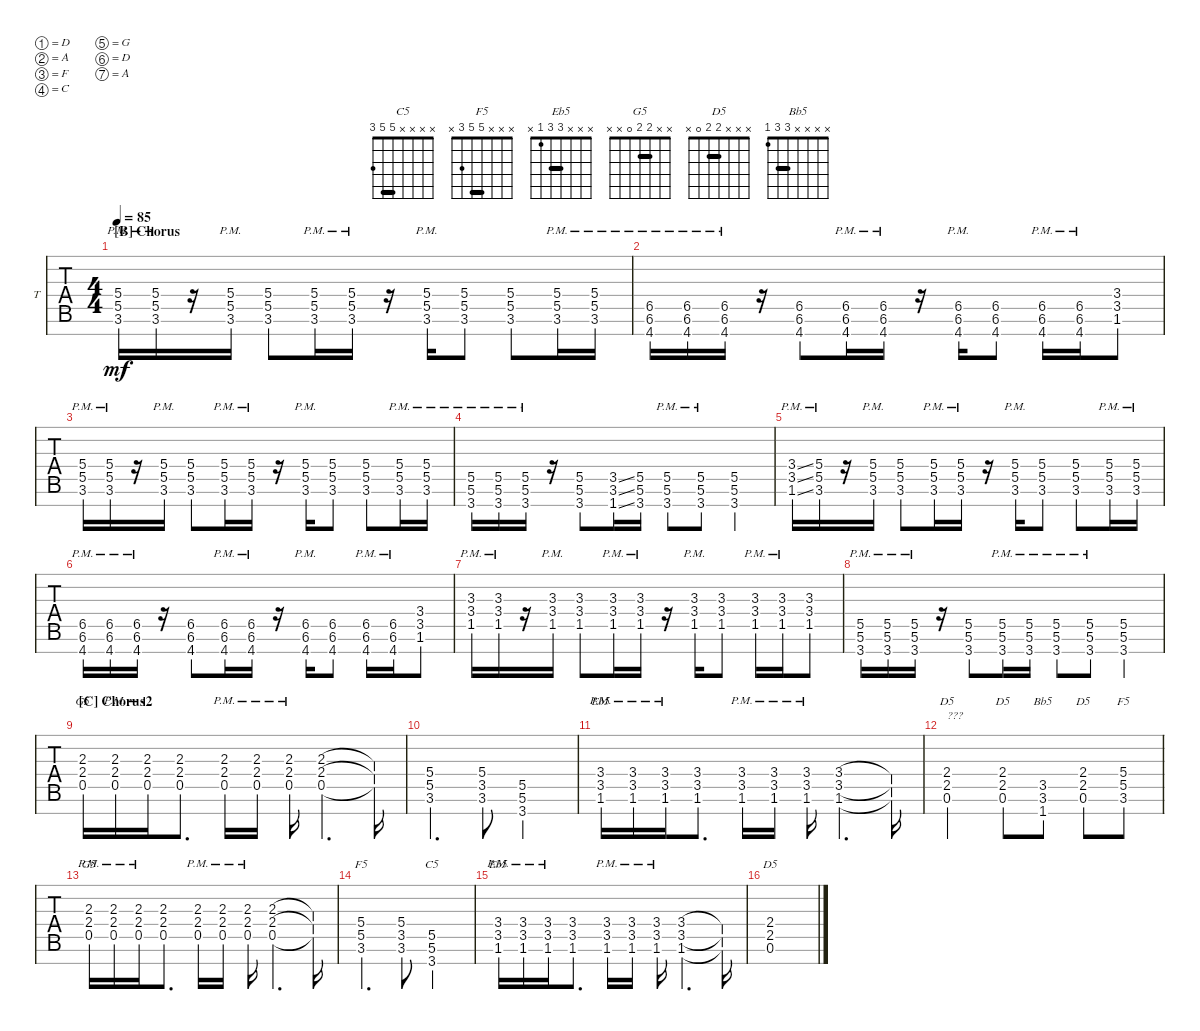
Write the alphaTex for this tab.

\defaultSystemsLayout 4
\bracketExtendMode groupsimilarinstruments
\firstSystemTrackNameOrientation horizontal
\otherSystemsTrackNameOrientation horizontal
\track ("Guitar-Timo" "T") {solo instrument overdrivenguitar}
\staff {tabs}
\tuning (D4 A3 F3 C3 G2 D2 A1)
\chord ("C5" x x x x 5 5 3) {showfingering false barre 5}
\chord ("F5" x x x 5 5 3 x) {showfingering false barre 5}
\chord ("Eb5" x x x 3 3 1 x) {showfingering false barre 3}
\chord ("G5" x x 2 2 0 x x) {showfingering false barre 2}
\chord ("D5" x x x 2 2 0 x) {showfingering false barre 2}
\chord ("Bb5" x x x x 3 3 1) {showfingering false barre 3}
\ts (4 4)
\section ("B" "Chorus")
\tempo 85
\clef g2
\ks c
(3.6{pm} 5.5{pm} 5.4{pm}).16{dy mf} (3.6{pm} 5.5{pm} 5.4{pm}).16 r.16 (3.6{pm} 5.5{pm} 5.4{pm}).16 (3.6 5.5 5.4).8 (3.6{pm} 5.5{pm} 5.4{pm}).16 (3.6{pm} 5.5{pm} 5.4{pm}).16 r.16 (3.6{pm} 5.5{pm} 5.4{pm}).16 (3.6 5.5 5.4).8 (3.6 5.5 5.4).8 (3.6{pm} 5.5{pm} 5.4{pm}).16 (3.6{pm} 5.5{pm} 5.4{pm}).16 |
(4.7{pm} 6.6{pm} 6.5{pm}).16 (4.7{pm} 6.6{pm} 6.5{pm}).16 (4.7{pm} 6.6{pm} 6.5{pm}).16 r.16 (4.7 6.6 6.5).8 (4.7{pm} 6.6{pm} 6.5{pm}).16 (4.7{pm} 6.6{pm} 6.5{pm}).16 r.16 (4.7{pm} 6.6{pm} 6.5{pm}).16 (4.7 6.6 6.5).8 (4.7{pm} 6.6{pm} 6.5{pm}).16 (4.7{pm} 6.6{pm} 6.5{pm}).16 (1.6 3.5 3.4).8 |
(3.6{pm} 5.5{pm} 5.4{pm}).16 (3.6{pm} 5.5{pm} 5.4{pm}).16 r.16 (3.6{pm} 5.5{pm} 5.4{pm}).16 (3.6 5.5 5.4).8 (3.6{pm} 5.5{pm} 5.4{pm}).16 (3.6{pm} 5.5{pm} 5.4{pm}).16 r.16 (3.6{pm} 5.5{pm} 5.4{pm}).16 (3.6 5.5 5.4).8 (3.6 5.5 5.4).8 (3.6{pm} 5.5{pm} 5.4{pm}).16 (3.6{pm} 5.5{pm} 5.4{pm}).16 |
(3.7{pm} 5.6{pm} 5.5{pm}).16 (3.7{pm} 5.6{pm} 5.5{pm}).16 (3.7{pm} 5.6{pm} 5.5{pm}).16 r.16 (3.7 5.6 5.5).8 (1.7{ss} 3.6{ss} 3.5{ss}).16 (3.7 5.6 5.5).16 (3.7{pm} 5.6{pm} 5.5{pm}).8 (3.7{pm} 5.6{pm} 5.5{pm}).8 (3.7 5.6 5.5).4 |
(1.6{ss pm} 3.5{ss pm} 3.4{ss pm}).16 (3.6{pm} 5.5{pm} 5.4{pm}).16 r.16 (3.6{pm} 5.5{pm} 5.4{pm}).16 (3.6 5.5 5.4).8 (3.6{pm} 5.5{pm} 5.4{pm}).16 (3.6{pm} 5.5{pm} 5.4{pm}).16 r.16 (3.6{pm} 5.5{pm} 5.4{pm}).16 (3.6 5.5 5.4).8 (3.6 5.5 5.4).8 (3.6{pm} 5.5{pm} 5.4{pm}).16 (3.6{pm} 5.5{pm} 5.4{pm}).16 |
(4.7{pm} 6.6{pm} 6.5{pm}).16 (4.7{pm} 6.6{pm} 6.5{pm}).16 (4.7{pm} 6.6{pm} 6.5{pm}).16 r.16 (4.7 6.6 6.5).8 (4.7{pm} 6.6{pm} 6.5{pm}).16 (4.7{pm} 6.6{pm} 6.5{pm}).16 r.16 (4.7{pm} 6.6{pm} 6.5{pm}).16 (4.7 6.6 6.5).8 (4.7{pm} 6.6{pm} 6.5{pm}).16 (4.7{pm} 6.6{pm} 6.5{pm}).16 (1.6 3.5 3.4).8 |
(1.5{pm} 3.4{pm} 3.3{pm}).16 (1.5{pm} 3.4{pm} 3.3{pm}).16 r.16 (1.5{pm} 3.4{pm} 3.3{pm}).16 (1.5 3.4 3.3).8 (1.5{pm} 3.4{pm} 3.3{pm}).16 (1.5{pm} 3.4{pm} 3.3{pm}).16 r.16 (1.5{pm} 3.4{pm} 3.3{pm}).16 (1.5 3.4 3.3).8 (1.5{pm} 3.4{pm} 3.3{pm}).16 (1.5{pm} 3.4{pm} 3.3{pm}).16 (1.5 3.4 3.3).8 |
(3.7{pm} 5.6{pm} 5.5{pm}).16 (3.7{pm} 5.6{pm} 5.5{pm}).16 (3.7{pm} 5.6{pm} 5.5{pm}).16 r.16 (3.7 5.6 5.5).8 (3.7{pm} 5.6{pm} 5.5{pm}).16 (3.7{pm} 5.6{pm} 5.5{pm}).16 (3.7{pm} 5.6{pm} 5.5{pm}).8 (3.7{pm} 5.6{pm} 5.5{pm}).8 (3.7 5.6 5.5).4 |
\section ("C" "Chorus2")
(0.5 2.3 2.4).16{ch "G5"} (0.5{pm} 2.3 2.4).16 (0.5{pm} 2.4 2.3).16 (0.5 2.3 2.4).8{d} (0.5{pm} 2.4 2.3).16 (0.5{pm} 2.3 2.4).16 (0.5{pm} 2.4 2.3).16 (0.5 2.4 2.3).4{d} (0.5{t} 2.3{t} 2.4{t}).16 |
(3.6 5.5 5.4).4{d} (3.6 3.5 5.4).8 (3.7 5.6 5.5).2 |
(3.5{pm} 3.4{pm} 1.6).16{ch "Eb5"} (3.5{pm} 3.4{pm} 1.6).16 (3.5{pm} 3.4{pm} 1.6).16 (3.5 3.4 1.6).8{d} (3.5{pm} 3.4{pm} 1.6).16 (3.5{pm} 3.4{pm} 1.6).16 (3.5{pm} 3.4{pm} 1.6).16 (3.5 3.4 1.6).4{d} (3.5{t} 3.4{t} 1.6{t}).16 |
(0.6 2.5 2.4).2{ch "D5" txt "???"} (0.6 2.5 2.4).8{ch "D5"} (3.6 3.5 1.7).8{ch "Bb5"} (0.6 2.5 2.4).8{ch "D5"} (3.6 5.5 5.4).8{ch "F5"} |
(0.5{pm} 2.3{pm} 2.4{pm}).16{ch "G5"} (0.5{pm} 2.3{pm} 2.4{pm}).16 (0.5{pm} 2.3{pm} 2.4{pm}).16 (0.5 2.3 2.4).8{d} (0.5{pm} 2.3{pm} 2.4{pm}).16 (0.5{pm} 2.3{pm} 2.4{pm}).16 (0.5{pm} 2.3{pm} 2.4{pm}).16 (0.5 2.3 2.4).4{d} (0.5{t} 2.3{t} 2.4{t}).16 |
(3.6 5.5 5.4).4{d ch "F5"} (3.6 3.5 5.4).8 (3.7 5.6 5.5).2{ch "C5"} |
(1.6{pm} 3.5{pm} 3.4{pm}).16{ch "Eb5"} (1.6{pm} 3.5{pm} 3.4{pm}).16 (1.6{pm} 3.5{pm} 3.4{pm}).16 (1.6 3.5 3.4).8{d} (1.6{pm} 3.5{pm} 3.4{pm}).16 (1.6{pm} 3.5{pm} 3.4{pm}).16 (1.6{pm} 3.5{pm} 3.4{pm}).16 (1.6 3.5 3.4).4{d} (1.6{t} 3.5{t} 3.4{t}).16 |
(0.6 2.5 2.4).1{ch "D5"}
